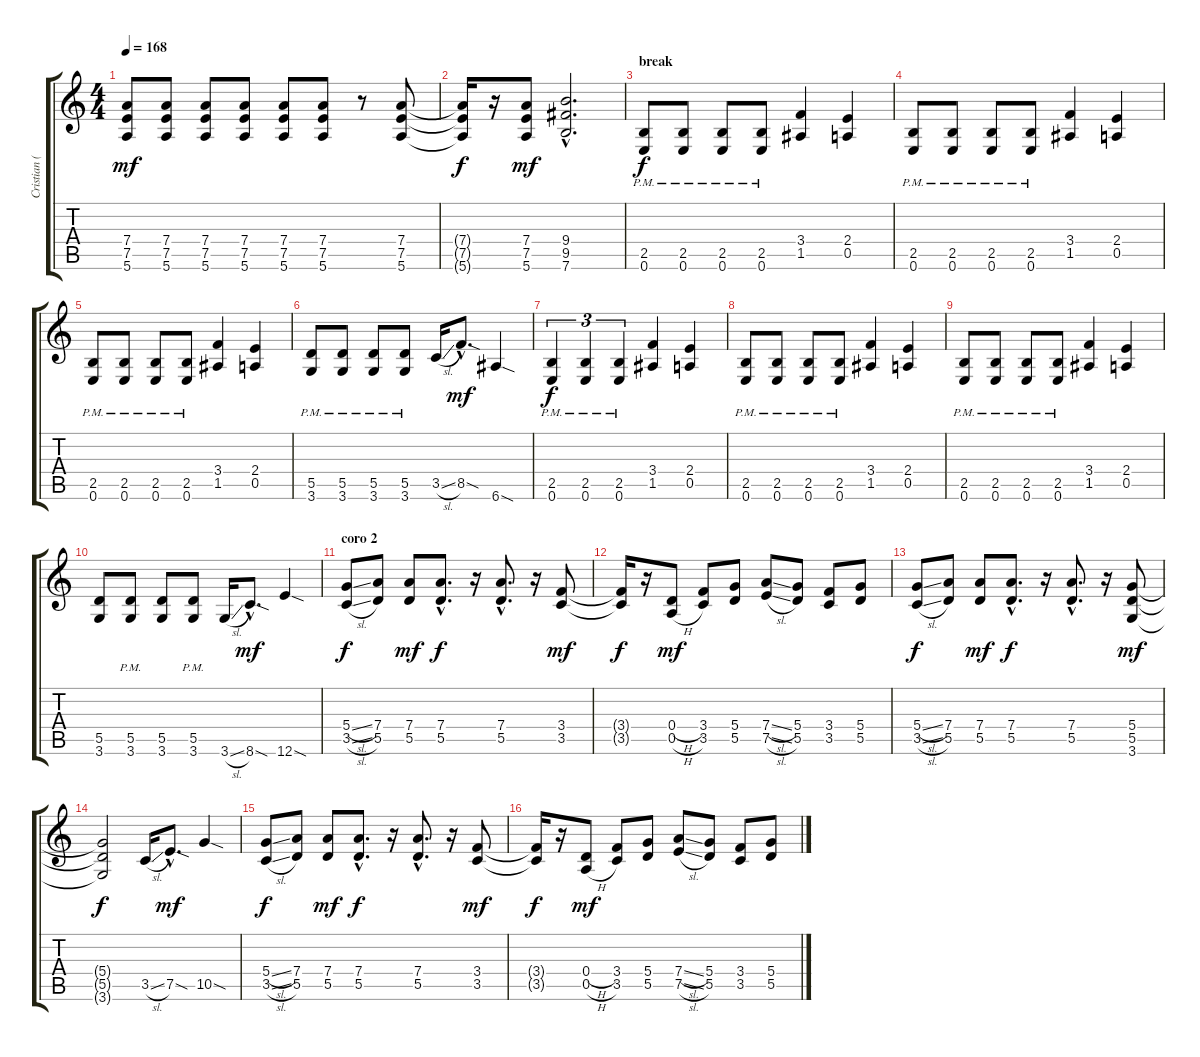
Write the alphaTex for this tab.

\track ("Cristian (guitarra)" "Cristian (") {instrument distortionguitar}
\staff {score tabs}
\tuning (E4 B3 G3 D3 A2 E2) {hide}
\ts (4 4)
\tempo 168
\clef g2
\ks c
(7.4 7.5 5.6).8{dy mf} (7.4 7.5 5.6).8 (7.4 7.5 5.6).8 (7.4 7.5 5.6).8 (7.4 7.5 5.6).8 (7.4 7.5 5.6).8 r.8 (7.4 7.5 5.6).8 |
(7.4{t} 7.5{t} 5.6{t}).16{dy f} r.16 (7.4 7.5 5.6).8{dy mf} (9.4{hac} 9.5{hac} 7.6{hac}).2{d} |
\section ("" "break")
(2.5{pm} 0.6).8{dy f} (2.5{pm} 0.6).8 (2.5{pm} 0.6).8 (2.5{pm} 0.6).8 (3.4 1.5).4 (2.4 0.5).4 |
(2.5{pm} 0.6).8 (2.5{pm} 0.6).8 (2.5{pm} 0.6).8 (2.5{pm} 0.6).8 (3.4 1.5).4 (2.4 0.5).4 |
(2.5{pm} 0.6).8 (2.5{pm} 0.6).8 (2.5{pm} 0.6).8 (2.5{pm} 0.6).8 (3.4 1.5).4 (2.4 0.5).4 |
(5.5{pm} 3.6).8 (5.5{pm} 3.6).8 (5.5{pm} 3.6).8 (5.5{pm} 3.6).8 3.5{sl}.16 8.5{sod hac}.8{d dy mf} 6.6{sod}.4 |
(2.5{pm} 0.6).4{tu (3 2) dy f} (2.5{pm} 0.6).4{tu (3 2)} (2.5{pm} 0.6).4{tu (3 2)} (3.4 1.5).4 (2.4 0.5).4 |
(2.5{pm} 0.6).8 (2.5{pm} 0.6).8 (2.5{pm} 0.6).8 (2.5{pm} 0.6).8 (3.4 1.5).4 (2.4 0.5).4 |
(2.5{pm} 0.6).8 (2.5{pm} 0.6).8 (2.5{pm} 0.6).8 (2.5{pm} 0.6).8 (3.4 1.5).4 (2.4 0.5).4 |
(5.5 3.6).8 (5.5{pm} 3.6{pm}).8 (5.5 3.6).8 (5.5{pm} 3.6{pm}).8 3.6{sl}.16 8.6{sod hac}.8{d dy mf} 12.6{sod}.4 |
\section ("" "coro 2")
(5.4{sl} 3.5{sl}).8{dy f} (7.4 5.5).8 (7.4 5.5).8{dy mf} (7.4{hac} 5.5{hac}).8{d dy f} r.16 (7.4{hac} 5.5{hac}).8{d} r.16 (3.4 3.5).8{dy mf} |
(3.4{t} 3.5{t}).16{dy f} r.16 (0.4{h} 0.5{h}).8{dy mf} (3.4 3.5).8 (5.4 5.5).8 (7.4{sl} 7.5{sl}).8 (5.4 5.5).8 (3.4 3.5).8 (5.4 5.5).8 |
(5.4{sl} 3.5{sl}).8{dy f} (7.4 5.5).8 (7.4 5.5).8{dy mf} (7.4{hac} 5.5{hac}).8{d dy f} r.16 (7.4{hac} 5.5{hac}).8{d} r.16 (5.4 5.5 3.6).8{dy mf} |
(5.4{t} 5.5{t} 3.6{t}).2{dy f} 3.5{sl}.16 7.5{sod hac}.8{d dy mf} 10.5{sod}.4 |
(5.4{sl} 3.5{sl}).8{dy f} (7.4 5.5).8 (7.4 5.5).8{dy mf} (7.4{hac} 5.5{hac}).8{d dy f} r.16 (7.4{hac} 5.5{hac}).8{d} r.16 (3.4 3.5).8{dy mf} |
(3.4{t} 3.5{t}).16{dy f} r.16 (0.4{h} 0.5{h}).8{dy mf} (3.4 3.5).8 (5.4 5.5).8 (7.4{sl} 7.5{sl}).8 (5.4 5.5).8 (3.4 3.5).8 (5.4 5.5).8
